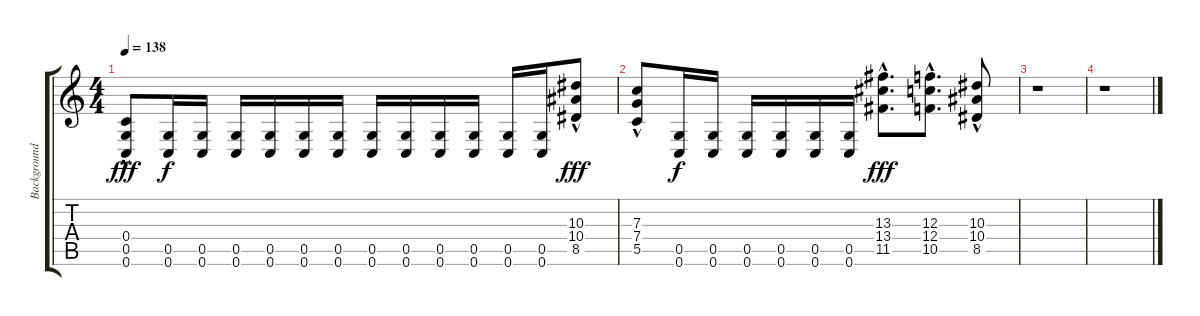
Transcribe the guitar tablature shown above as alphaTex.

\track ("Background Guitar" "Background") {instrument overdrivenguitar}
\staff {score tabs}
\tuning (D4 A3 F3 C3 G2 C2) {hide}
\ts (4 4)
\tempo 138
\clef g2
\ks c
(0.4{hac} 0.5{hac} 0.6{hac}).8{dy fff} (0.5 0.6).16{dy f} (0.5 0.6).16 (0.5 0.6).16 (0.5 0.6).16 (0.5 0.6).16 (0.5 0.6).16 (0.5 0.6).16 (0.5 0.6).16 (0.5 0.6).16 (0.5 0.6).16 (0.5 0.6).16 (0.5 0.6).16 (10.3{hac} 10.4{hac} 8.5{hac}).8{dy fff} |
(7.3{hac} 7.4{hac} 5.5{hac}).8 (0.5 0.6).16{dy f} (0.5 0.6).16 (0.5 0.6).16 (0.5 0.6).16 (0.5 0.6).16 (0.5 0.6).16 (13.3{hac} 13.4{hac} 11.5{hac}).8{d dy fff} (12.3{hac} 12.4{hac} 10.5{hac}).8{d} (10.3{hac} 10.4{hac} 8.5{hac}).8 |
r.1 |
r.1
